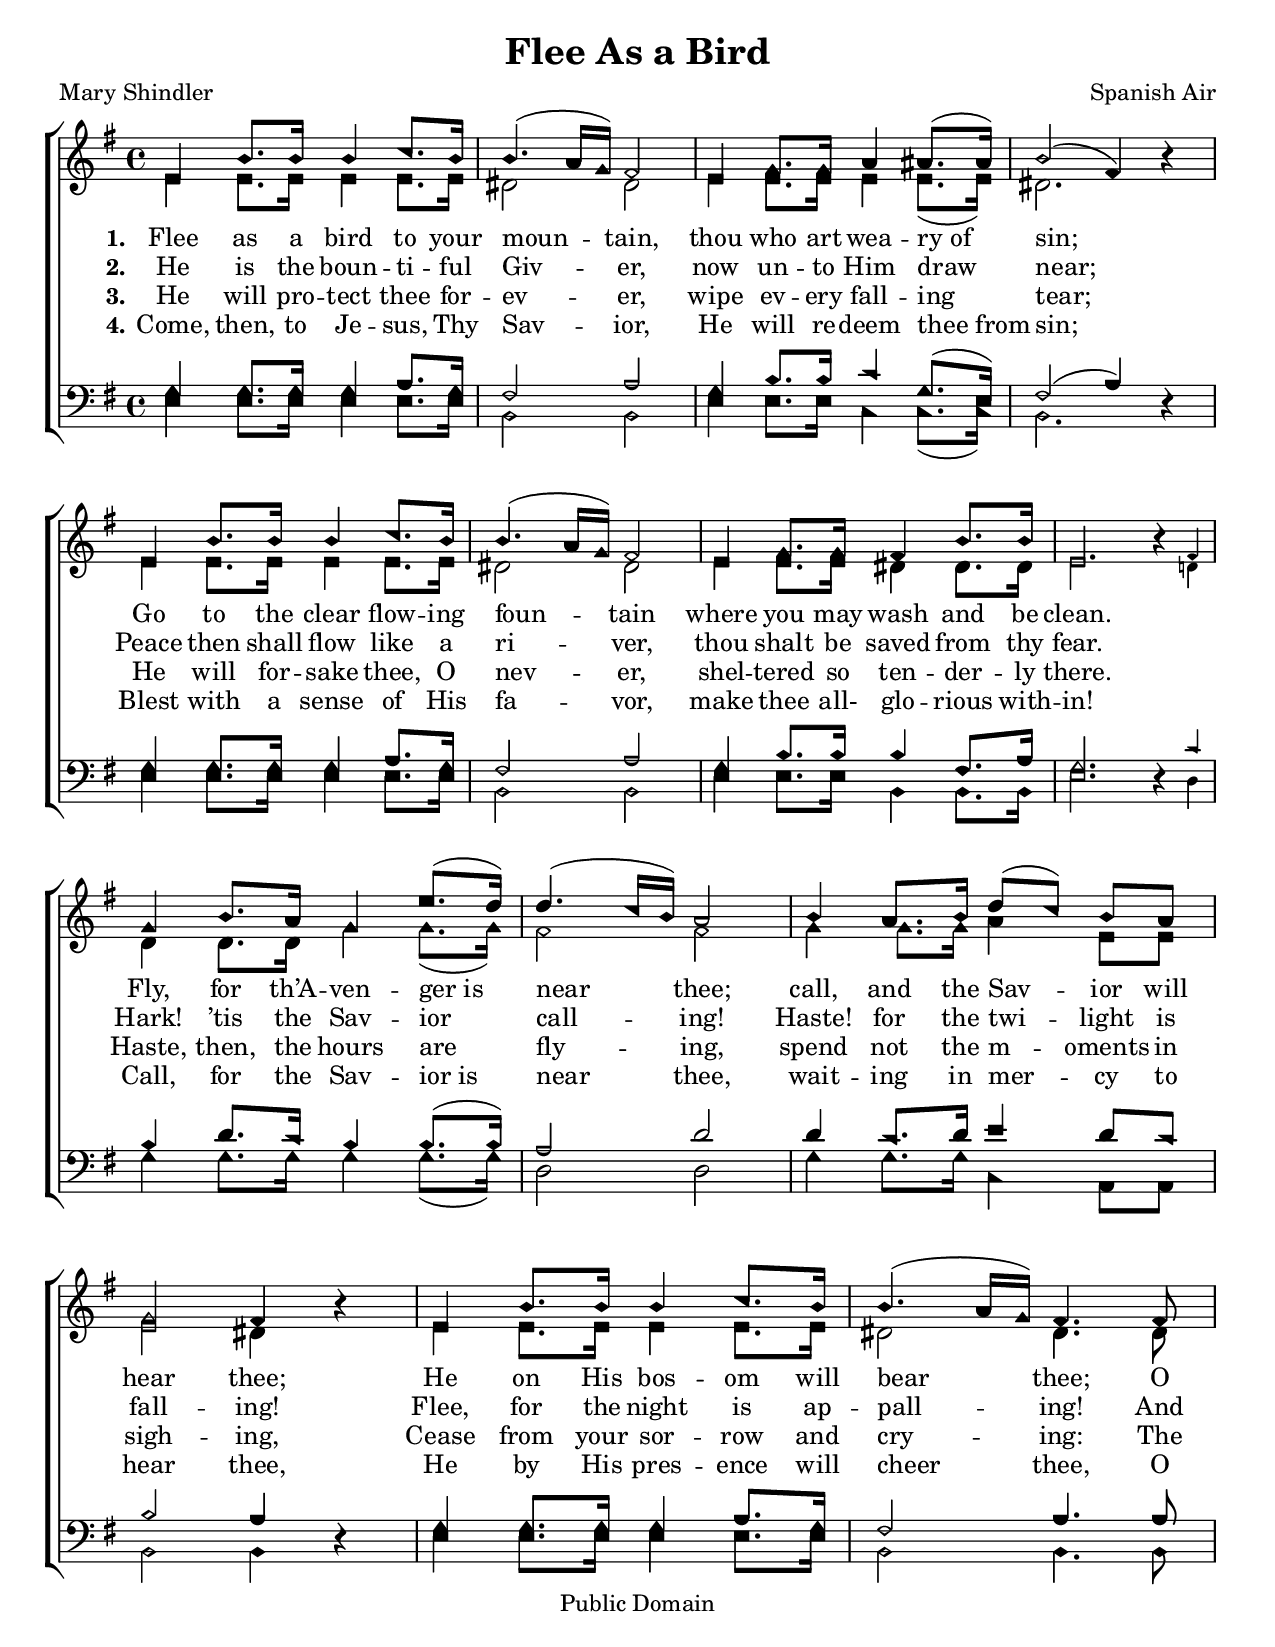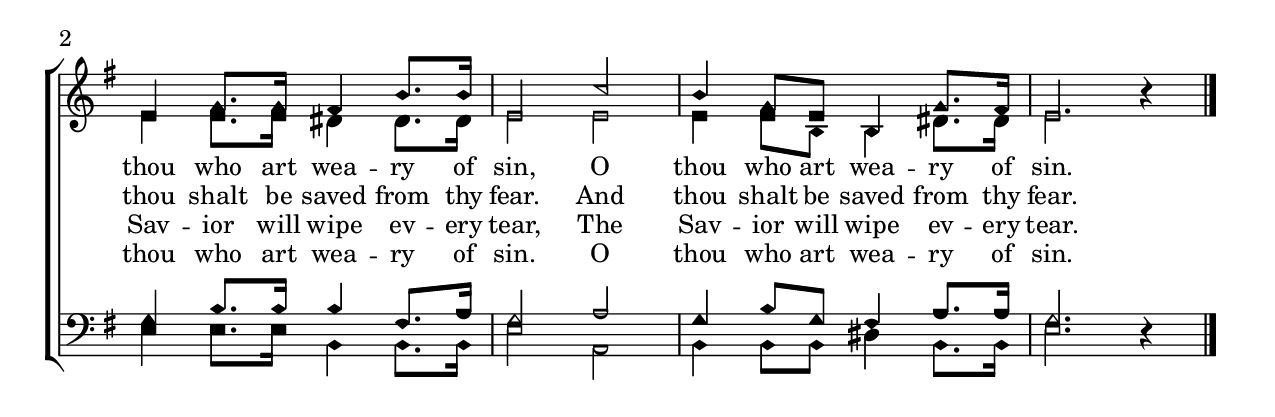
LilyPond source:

\version "2.18.2"

\header {
 	title = "Flee As a Bird"
 	composer = "Spanish Air"
 	poet = "Mary Shindler"
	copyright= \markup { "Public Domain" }
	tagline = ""
}


\paper {
	#(set-paper-size "letter")
	indent = 0
  	%page-count = #1
}


global = {
 	\key g \major
 	\time 4/4
	\aikenHeads
  	\large
	\set Timing.beamExceptions = #'()
	\set Timing.baseMoment = #(ly:make-moment 1/4)
	\set Timing.beatStructure = #'(1 1 1 1)
  	\override Score.BarNumber.break-visibility = ##(#f #f #f)
 	\set Staff.midiMaximumVolume = #1.0
 	%\partial 4
}


lead = {
	\set Staff.midiMinimumVolume = #3.0
}


soprano = \relative c'' {
 	\global
	e,4 b'8. b16 b4 c8. b16 b4.( a16 g) fis2
	e4 g8. g16 a4 ais8.( ais16) b2( fis4) b4\rest
	%\break
	e,4 b'8. b16 b4 c8. b16 b4.( a16 g) fis2
	e4 g8. g16 fis4 b8. b16 e,2. \afterGrace b'4\rest fis4
	g4 b8. a16 g4 e'8.( d16) d4.( c16 b) a2
	b4 a8. b16 d8(c) b a g2 fis4 b4\rest
	e,4 b'8. b16 b4 c8. b16 b4.( a16 g) fis4.
	fis8 e4 g8. g16 fis4 b8. b16 e,2
	c'2 b4 g8 e b4 g'8. fis16 e2. b'4\rest
	\bar "|."

}


alto = \relative c' {
	\global
	e4 e8. e16 e4 e8. e16 dis2 dis
	e4 e8. e16 e4 e8.( e16) dis2. s4
	e4 e8. e16 e4 e8. e16 dis2 dis
	e4 e8. e16 dis4 dis8. dis16 e2. \afterGrace s4 d!4
	d4 d8. d16 g4 g8.( g16) fis2 fis
	g4 g8. g16 a4 e8 e e2 dis4 s4
	e4 e8. e16 e4 e8. e16 dis2 dis4.
	dis8 e4 e8. e16 dis4 dis8. dis16 e2
	e e4 e8 b b4 dis8. dis16 e2. s4
}


tenor = \relative c' {
	\global
	\clef "bass"
	g4 g8. g16 g4 a8. g16 fis2 a
	g4 b8. b16 c4 g8.( e16) fis2( a4) s4
	g4 g8. g16 g4 a8. g16 fis2 a
	g4 b8. b16 b4 fis8. a16 g2. \afterGrace s4 c4
	b4 d8. c16 b4 b8.( b16) a2 d2
	d4 c8. d16 e4 d8 c b2 a4 s4
	g4 g8. g16 g4 a8. g16 fis2 a4.
	a8 g4 b8. b16 b4 fis8. a16 g2
	a2 g4 b8 g fis4 a8. a16 g2. s4
}


bass = \relative c {
	\global
	\clef "bass"
	e4 e8. e16 e4 e8. e16 b2 b
	e4 e8. e16 c4 c8.( c16) b2. d4\rest
	e4 e8. e16 e4 e8. e16 b2 b
	e4 e8. e16 b4 b8. b16 e2. \afterGrace d4\rest d4
	g4 g8. g16 g4 g8.( g16) d2 d2
	g4 g8. g16 c,4 a8 a b2 b4 d4\rest
	e4 e8. e16 e4 e8. e16 b2 b4.
	b8 e4 e8. e16 b4 b8. b16 e2
	a,2 b4 b8 b dis4 b8. b16 e2. d4\rest
}


verseOne = \lyricmode {
	\set stanza = "1."
	Flee as a bird to your moun -- tain,
	thou who art wea -- ry_of sin;
	Go to the clear flow -- ing foun -- tain
	where you may wash and be clean.
	Fly, for th’A -- ven -- ger_is near thee;
	call, and the Sav -- ior will hear thee;
	He on His bos -- om will bear thee;
	O thou who art wea -- ry of sin,
	O thou who art wea -- ry of sin.
}


verseTwo = \lyricmode {
	\set stanza = "2."
	He is the boun -- ti -- ful Giv -- er,
	now un -- to Him draw near;
	Peace then shall flow like a ri -- ver,
	thou shalt be saved from thy fear.
	Hark! ’tis the Sav -- ior call -- ing!
	Haste! for the twi -- light is fall -- ing!
	Flee, for the night is ap -- pall -- ing!
	And thou shalt be saved from thy fear.
	And thou shalt be saved from thy fear.
}


verseThree = \lyricmode {
	\set stanza = "3."
	He will pro -- tect thee for -- ev -- er,
	wipe ev -- ery fall -- ing tear;
	He will for -- sake thee, O nev -- er,
	shel -- tered so ten -- der -- ly there.
	Haste, then, the hours are fly -- ing,
	spend not the m -- oments in sigh -- ing,
	Cease from your sor -- row and cry -- ing:
	The Sav -- ior will wipe ev -- ery tear,
	The Sav -- ior will wipe ev -- ery tear.
}


verseFour = \lyricmode {
	\set stanza = "4."
	Come, then, to Je -- sus, Thy Sav -- ior,
	He will re -- deem thee_from sin;
	Blest with a sense of His fa -- vor,
	make thee all- glo -- rious with -- in!
	Call, for the Sav -- ior_is near thee,
	wait -- ing in mer -- cy to hear thee,
	He by His pres -- ence will cheer thee,
	O thou who art wea -- ry of sin.
	O thou who art wea -- ry of sin.
}


\score{
	\new ChoirStaff <<
		\new Staff \with {midiInstrument = #"acoustic grand"} <<
			\new Voice = "soprano" {\voiceOne \soprano}
			\new Voice = "alto" {\voiceTwo \alto}
		>>
		
		\new Lyrics {
			\lyricsto "soprano" \verseOne
		}
		\new Lyrics {
			\lyricsto "soprano" \verseTwo
		}
		\new Lyrics {
			\lyricsto "soprano" \verseThree
		}
		\new Lyrics {
			\lyricsto "soprano" \verseFour
		}
		
		\new Staff  \with {midiInstrument = #"acoustic grand"}<<
			\new Voice = "tenor" {\voiceThree \tenor}
			\new Voice = "bass" {\voiceFour \bass}
		>>
		
	>>
	
	\layout{}
	\midi{
		\tempo 4 = 60
	}
}
